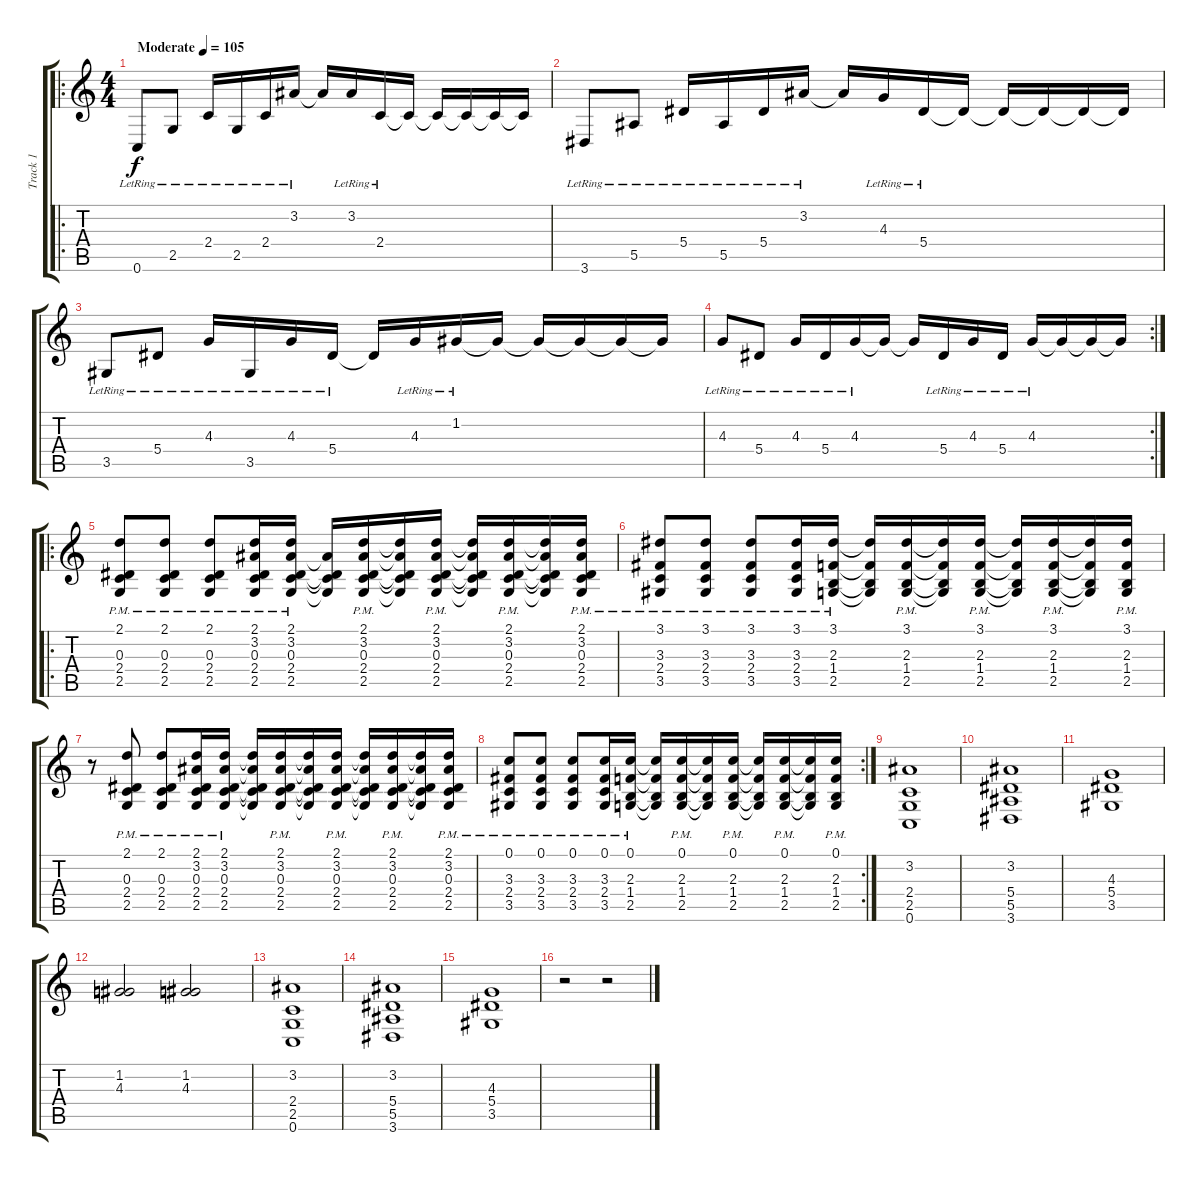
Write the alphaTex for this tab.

\track ("Track 1" "Track 1") {instrument distortionguitar}
\staff {score tabs}
\tuning (C4 G3 Eb3 Bb2 F2 C2) {hide}
\ro
\ts (4 4)
\tempo (105 "Moderate")
\clef g2
\ks c
0.6{lr}.8{dy f instrument distortionguitar} 2.5{lr}.8 2.4{lr}.16 2.5{lr}.16 2.4{lr}.16 3.2{lr}.16 3.2{t}.16 3.2{lr}.16 2.4{lr}.16 2.4{t}.16 2.4{t}.16 2.4{t}.16 2.4{t}.16 2.4{t}.16 |
3.6{lr}.8 5.5{lr}.8 5.4{lr}.16 5.5{lr}.16 5.4{lr}.16 3.2{lr}.16 3.2{t}.16 4.3{lr}.16 5.4{lr}.16 5.4{t}.16 5.4{t}.16 5.4{t}.16 5.4{t}.16 5.4{t}.16 |
3.5{lr}.8 5.4{lr}.8 4.3{lr}.16 3.5{lr}.16 4.3{lr}.16 5.4{lr}.16 5.4{t}.16 4.3{lr}.16 1.2{lr}.16 1.2{t}.16 1.2{t}.16 1.2{t}.16 1.2{t}.16 1.2{t}.16 |
\rc 2
4.3{lr}.8 5.4{lr}.8 4.3{lr}.16 5.4{lr}.16 4.3{lr}.16 4.3{t}.16 4.3{t}.16 5.4{lr}.16 4.3{lr}.16 5.4{lr}.16 4.3{lr}.16 4.3{t}.16 4.3{t}.16 4.3{t}.16 |
\ro
(2.1{pm} 0.3{pm} 2.4{pm} 2.5{pm}).8 (2.1{pm} 0.3{pm} 2.4{pm} 2.5{pm}).8 (2.1{pm} 0.3{pm} 2.4{pm} 2.5{pm}).8 (2.1 3.2{pm} 0.3{pm} 2.4{pm} 2.5{pm}).16 (2.1 3.2{pm} 0.3{pm} 2.4{pm} 2.5{pm}).16 (3.2{t} 0.3{t} 2.4{t} 2.5{t}).16 (2.1{pm} 3.2{pm} 0.3{pm} 2.4{pm} 2.5{pm}).16 (2.1{t} 3.2{t} 0.3{t} 2.4{t} 2.5{t}).16 (2.1{pm} 3.2{pm} 0.3{pm} 2.4{pm} 2.5{pm}).16 (2.1{t} 3.2{t} 0.3{t} 2.4{t} 2.5{t}).16 (2.1{pm} 3.2{pm} 0.3{pm} 2.4{pm} 2.5{pm}).16 (2.1{t} 3.2{t} 0.3{t} 2.4{t} 2.5{t}).16 (2.1{pm} 3.2{pm} 0.3{pm} 2.4{pm} 2.5{pm}).16 |
(3.1{pm} 3.3{pm} 2.4{pm} 3.5{pm}).8 (3.1{pm} 3.3{pm} 2.4{pm} 3.5{pm}).8 (3.1{pm} 3.3{pm} 2.4{pm} 3.5{pm}).8 (3.1{pm} 3.3{pm} 2.4{pm} 3.5{pm}).16 (3.1{pm} 2.3{pm} 1.4{pm} 2.5{pm}).16 (3.1{t} 2.3{t} 1.4{t} 2.5{t}).16 (3.1{pm} 2.3{pm} 1.4{pm} 2.5{pm}).16 (3.1{t} 2.3{t} 1.4{t} 2.5{t}).16 (3.1{pm} 2.3{pm} 1.4{pm} 2.5{pm}).16 (3.1{t} 2.3{t} 1.4{t} 2.5{t}).16 (3.1{pm} 2.3{pm} 1.4{pm} 2.5{pm}).16 (3.1{t} 2.3{t} 1.4{t} 2.5{t}).16 (3.1{pm} 2.3{pm} 1.4{pm} 2.5{pm}).16 |
r.8 (2.1{pm} 0.3{pm} 2.4{pm} 2.5{pm}).8 (2.1{pm} 0.3{pm} 2.4{pm} 2.5{pm}).8 (2.1{pm} 3.2{pm} 0.3{pm} 2.4{pm} 2.5{pm}).16 (2.1{pm} 3.2{pm} 0.3{pm} 2.4{pm} 2.5{pm}).16 (2.1{t} 3.2{t} 0.3{t} 2.4{t} 2.5{t}).16 (2.1{pm} 3.2{pm} 0.3{pm} 2.4{pm} 2.5{pm}).16 (2.1{t} 3.2{t} 0.3{t} 2.4{t} 2.5{t}).16 (2.1{pm} 3.2{pm} 0.3{pm} 2.4{pm} 2.5{pm}).16 (2.1{t} 3.2{t} 0.3{t} 2.4{t} 2.5{t}).16 (2.1{pm} 3.2{pm} 0.3{pm} 2.4{pm} 2.5{pm}).16 (2.1{t} 3.2{t} 0.3{t} 2.4{t} 2.5{t}).16 (2.1{pm} 3.2{pm} 0.3{pm} 2.4{pm} 2.5{pm}).16 |
\rc 2
(0.1{pm} 3.3{pm} 2.4{pm} 3.5{pm}).8 (0.1{pm} 3.3{pm} 2.4{pm} 3.5{pm}).8 (0.1{pm} 3.3{pm} 2.4{pm} 3.5{pm}).8 (0.1{pm} 3.3{pm} 2.4{pm} 3.5{pm}).16 (0.1{pm} 2.3{pm} 1.4{pm} 2.5{pm}).16 (0.1{t} 2.3{t} 1.4{t} 2.5{t}).16 (0.1{pm} 2.3{pm} 1.4{pm} 2.5{pm}).16 (0.1{t} 2.3{t} 1.4{t} 2.5{t}).16 (0.1{pm} 2.3{pm} 1.4{pm} 2.5{pm}).16 (0.1{t} 2.3{t} 1.4{t} 2.5{t}).16 (0.1{pm} 2.3{pm} 1.4{pm} 2.5{pm}).16 (0.1{t} 2.3{t} 1.4{t} 2.5{t}).16 (0.1{pm} 2.3{pm} 1.4{pm} 2.5{pm}).16 |
(3.2 2.4 2.5 0.6).1 |
(3.2 5.4 5.5 3.6).1 |
(4.3 5.4 3.5).1 |
(1.2 4.3).2 (1.2 4.3).2 |
(3.2 2.4 2.5 0.6).1 |
(3.2 5.4 5.5 3.6).1 |
(4.3 5.4 3.5).1 |
r.2 r.2
